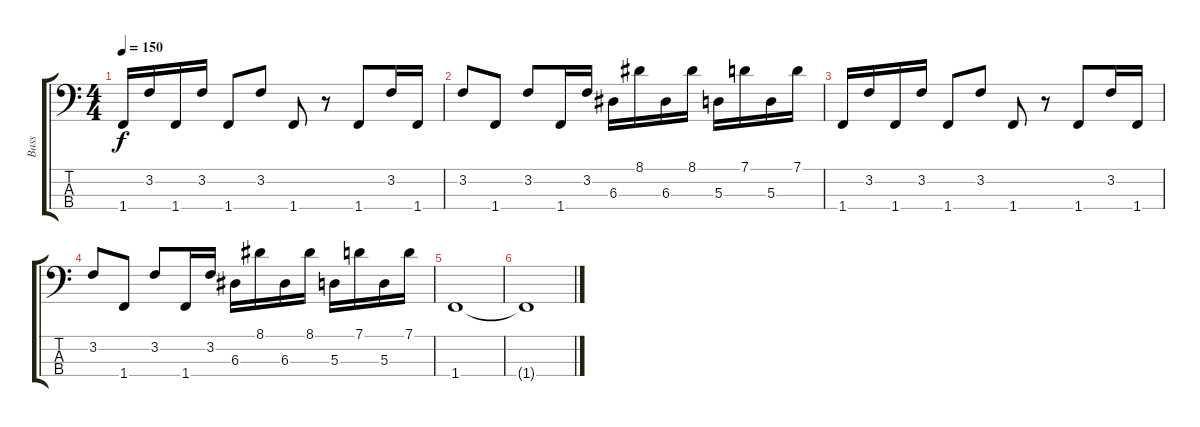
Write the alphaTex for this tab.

\track ("Bass" "Bass") {instrument slapbass2}
\staff {score tabs}
\tuning (G2 D2 A1 E1) {hide}
\ts (4 4)
\tempo 150
\clef f4
\ks c
1.4.16{dy f} 3.2.16 1.4.16 3.2.16 1.4.8 3.2.8 1.4.8 r.8 1.4.8 3.2.16 1.4.16 |
3.2.8 1.4.8 3.2.8 1.4.16 3.2.16 6.3.16 8.1.16 6.3.16 8.1.16 5.3.16 7.1.16 5.3.16 7.1.16 |
1.4.16 3.2.16 1.4.16 3.2.16 1.4.8 3.2.8 1.4.8 r.8 1.4.8 3.2.16 1.4.16 |
3.2.8 1.4.8 3.2.8 1.4.16 3.2.16 6.3.16 8.1.16 6.3.16 8.1.16 5.3.16 7.1.16 5.3.16 7.1.16 |
1.4.1 |
1.4{t}.1
